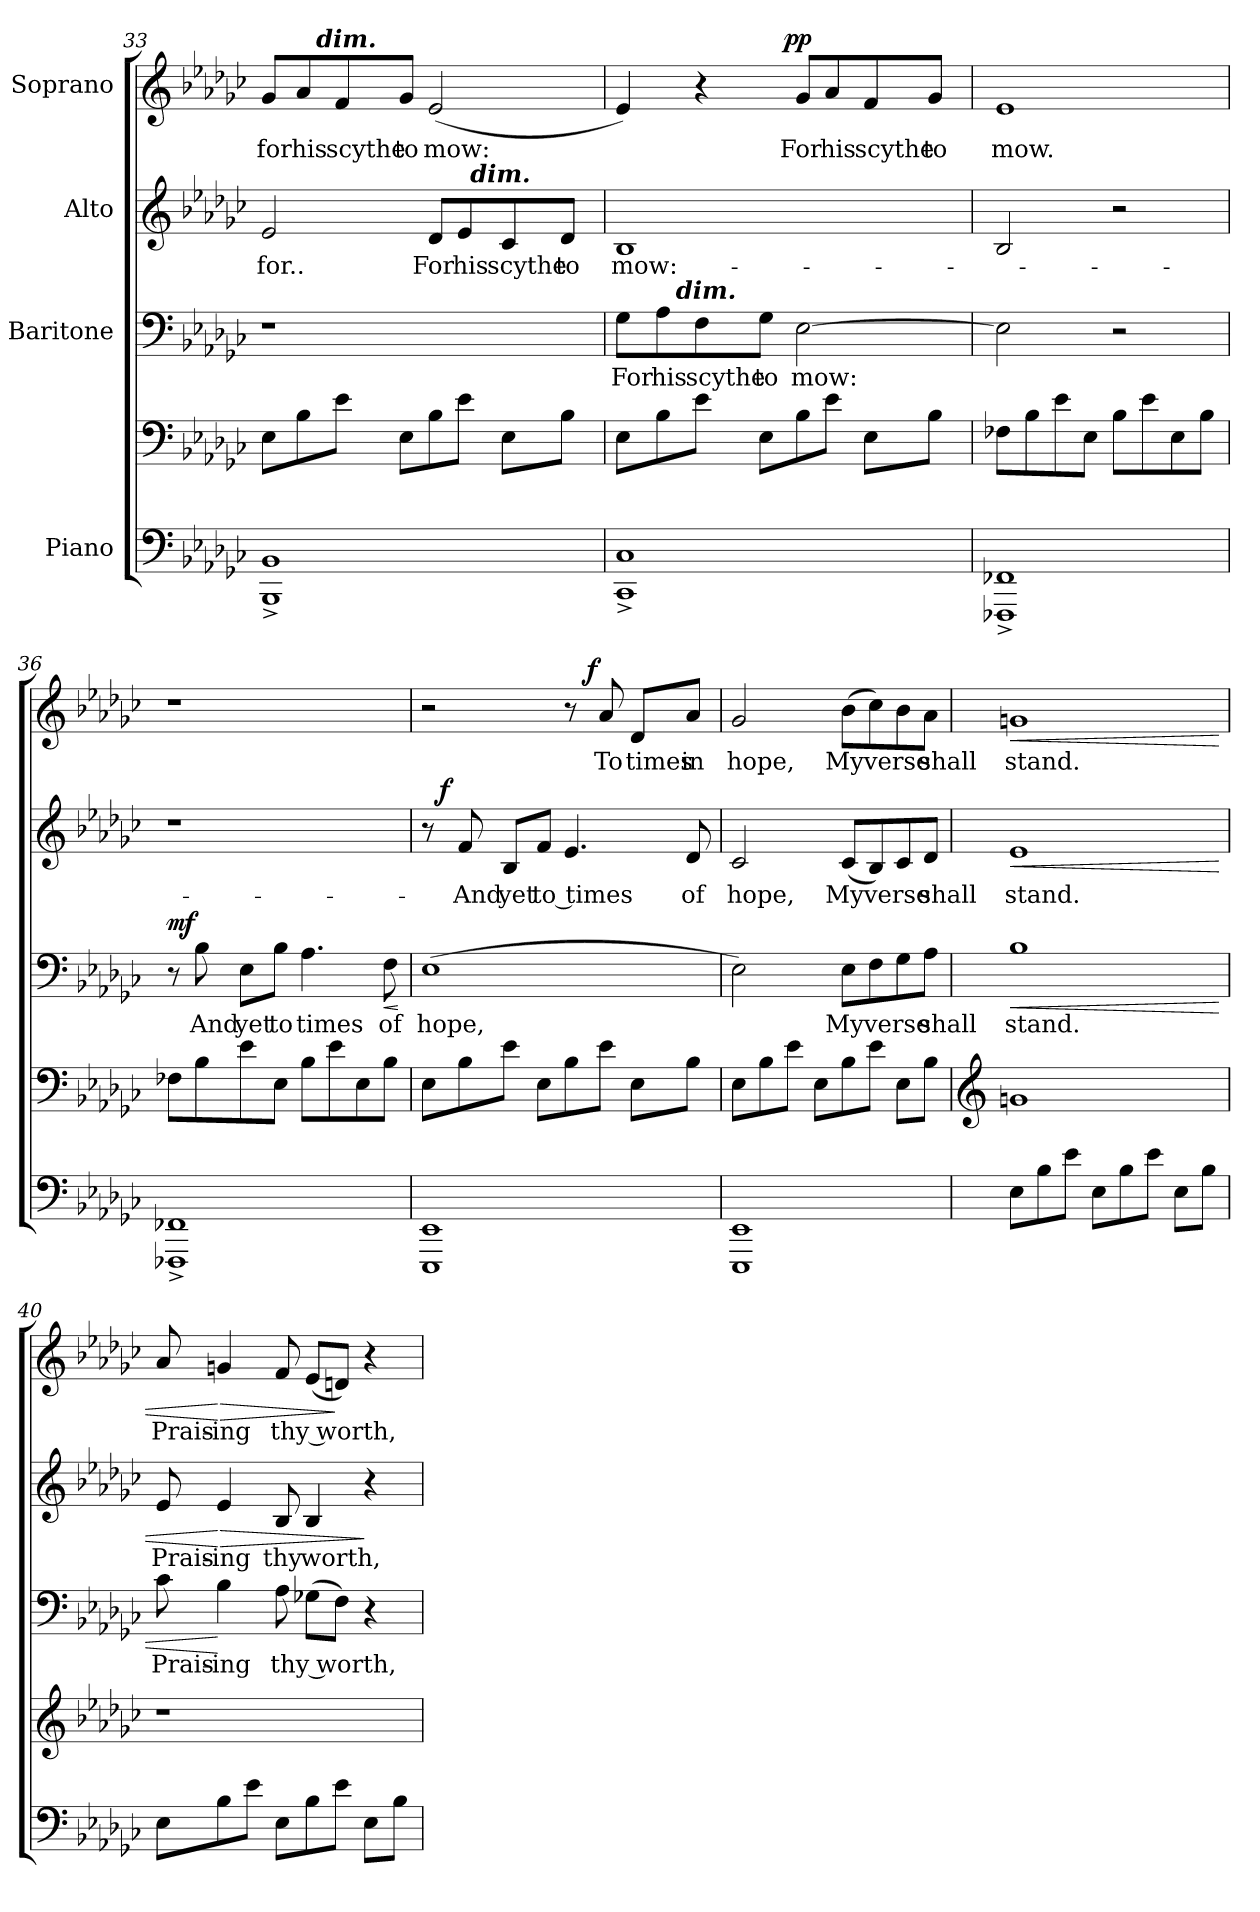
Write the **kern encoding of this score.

**kern	**kern	**kern	**text	**dynam	**kern	**text	**dynam	**kern	**text	**dynam
*part4	*part4	*part3	*part3	*part3	*part2	*part2	*part2	*part1	*part1	*part1
*staff5	*staff4	*staff3	*staff3	*staff3	*staff2	*staff2	*staff2	*staff1	*staff1	*staff1
*I"Piano	*	*I"Baritone	*	*	*I"Alto	*	*	*I"Soprano	*	*
*clefF4	*clefF4	*clefF4	*	*	*clefG2	*	*	*clefG2	*	*
*k[b-e-a-d-g-c-]	*k[b-e-a-d-g-c-]	*k[b-e-a-d-g-c-]	*	*	*k[b-e-a-d-g-c-]	*	*	*k[b-e-a-d-g-c-]	*	*
*G-:	*G-:	*G-:	*	*	*G-:	*	*	*G-:	*	*
=33	=33	=33	=33	=33	=33	=33	=33	=33	=33	=33
!	!	!	!	!	!	!LO:LY:b	!	!	!LO:LY:b	!
*	*	*	*	*	*^	*	*	*^	*	*
1BBB-^< 1BB-^<	8E-\L	1r	.	.	2e-/	2ryy	for..	.	8g-/L	8.ryy	for	.
!	!	!	!	!	!	!	!	!	!	!	!LO:LY:b	!
.	8B-\	.	.	.	.	.	.	.	8a-/	.	his	.
!	!	!	!	!	!	!	!	!	!	!LO:TX:a:Bi:t=dim.	!	!
.	.	.	.	.	.	.	.	.	.	2ryy	.	.
!	!	!	!	!	!	!	!	!	!	!	!LO:LY:b	!
.	8e-\J	.	.	.	.	.	.	.	8f/	.	scythe	.
!	!	!	!	!	!	!	!	!	!	!	!LO:LY:b	!
.	8E-\L	.	.	.	.	.	.	.	8g-/J	.	to	.
!	!	!	!	!	!	!	!LO:LY:b	!	!	!	!LO:LY:b	!
.	8B-\	.	.	.	8d-/L	8ryy	For	.	(2e-/	.	mow:	.
!	!	!	!	!	!	!	!LO:LY:b	!	!	!	!	!
.	8e-\J	.	.	.	8e-/	32ryy	his	.	.	.	.	.
!	!	!	!	!	!	!LO:TX:a:Bi:t=dim.	!	!	!	!	!	!
.	.	.	.	.	.	4ryy	.	.	.	.	.	.
.	.	.	.	.	.	.	.	.	.	4ryy	.	.
!	!	!	!	!	!	!	!LO:LY:b	!	!	!	!	!
.	8E-\L	.	.	.	8c-/	.	scythe	.	.	.	.	.
!	!	!	!	!	!	!	!LO:LY:b	!	!	!	!	!
.	8B-\J	.	.	.	8d-/J	.	to	.	.	.	.	.
.	.	.	.	.	.	16.ryy	.	.	.	.	.	.
.	.	.	.	.	.	.	.	.	.	16ryy	.	.
=34	=34	=34	=34	=34	=34	=34	=34	=34	=34	=34	=34	=34
!	!	!	!LO:LY:b	!	!	!	!LO:LY:b	!	!	!	!	!
*	*	*^	*	*	*v	*v	*	*	*	*	*	*
1CC-^< 1C-^<	8E-\L	8G-\L	8.ryy	For	.	1B-	mow:-	.	4e-/)	4...ryy	.	.
!	!	!	!	!LO:LY:b	!	!	!	!	!	!	!	!
.	8B-\	8A-\	.	his	.	.	.	.	.	.	.	.
!	!	!	!LO:TX:a:Bi:t=dim.	!	!	!	!	!	!	!	!	!
.	.	.	2ryy	.	.	.	.	.	.	.	.	.
!	!	!	!	!LO:LY:b	!	!	!	!	!	!	!	!
.	8e-\J	8F\	.	scythe	.	.	.	.	4r	.	.	.
!	!	!	!	!LO:LY:b	!	!	!	!	!	!	!	!
.	8E-\L	8G-\J	.	to	.	.	.	.	.	.	.	.
!	!	!	!	!	!	!	!	!	!	!	!	!LO:DY:a
.	.	.	.	.	.	.	.	.	.	2ryy	.	pp
!	!	!	!	!LO:LY:b	!	!	!	!	!	!	!LO:LY:b	!
.	8B-\	[>2E-\	.	mow:	.	.	.	.	8g-/L	.	For	.
!	!	!	!	!	!	!	!	!	!	!	!LO:LY:b	!
.	8e-\J	.	.	.	.	.	.	.	8a-/	.	his	.
.	.	.	4ryy	.	.	.	.	.	.	.	.	.
!	!	!	!	!	!	!	!	!	!	!	!LO:LY:b	!
.	8E-\L	.	.	.	.	.	.	.	8f/	.	scythe	.
!	!	!	!	!	!	!	!	!	!	!	!LO:LY:b	!
.	8B-\J	.	.	.	.	.	.	.	8g-/J	.	to	.
.	.	.	16ryy	.	.	.	.	.	.	.	.	.
.	.	.	.	.	.	.	.	.	.	32ryy	.	.
!!LO:PB:g=z
=35	=35	=35	=35	=35	=35	=35	=35	=35	=35	=35	=35	=35
!	!	!	!	!	!	!	!	!	!	!	!LO:LY:b	!
*	*	*v	*v	*	*	*	*	*	*v	*v	*	*
1FFF-X^< 1FF-X^<	8F-X\L	2E-\]	.	.	2B-/	.	.	1e-	mow.	.
.	8B-\	.	.	.	.	.	.	.	.	.
.	8e-\	.	.	.	.	.	.	.	.	.
.	8E-\J	.	.	.	.	.	.	.	.	.
.	8B-\L	2r	.	.	2r	.	.	.	.	.
.	8e-\	.	.	.	.	.	.	.	.	.
.	8E-\	.	.	.	.	.	.	.	.	.
.	8B-\J	.	.	.	.	.	.	.	.	.
=36	=36	=36	=36	=36	=36	=36	=36	=36	=36	=36
!	!	!	!	!LO:DY:a	!	!	!	!	!	!
1FFF-X^< 1FF-X^<	8F-X\L	8r	.	mf	1r	.	.	1r	.	.
!	!	!	!LO:LY:b	!	!	!	!	!	!	!
.	8B-\	8B-\	And	.	.	.	.	.	.	.
!	!	!	!LO:LY:b	!	!	!	!	!	!	!
.	8e-\	8E-\L	yet	.	.	.	.	.	.	.
!	!	!	!LO:LY:b	!	!	!	!	!	!	!
.	8E-\J	8B-\J	to	.	.	.	.	.	.	.
!	!	!	!LO:LY:b	!	!	!	!	!	!	!
.	8B-\L	4.A-\	times	.	.	.	.	.	.	.
.	8e-\	.	.	.	.	.	.	.	.	.
.	8E-\	.	.	.	.	.	.	.	.	.
!	!	!	!LO:LY:b	!LO:HP:b	!	!	!	!	!	!
.	8B-\J	8F\	of	<	.	.	.	.	.	.
.	.	.	.	[	.	.	.	.	.	.
=37	=37	=37	=37	=37	=37	=37	=37	=37	=37	=37
!	!	!	!LO:LY:b	!	!	!	!	!	!	!
*	*	*	*	*	*^	*	*	*^	*	*
1EEE- 1EE-	8E-\L	(<1E-	hope,	.	8r	16ryy	.	.	2r	2ryy	.	.
!	!	!	!	!	!	!	!	!LO:DY:a	!	!	!	!
.	.	.	.	.	.	2...ryy	.	f	.	.	.	.
!	!	!	!	!	!	!	!LO:LY:b	!	!	!	!	!
.	8B-\	.	.	.	8f/	.	-And	.	.	.	.	.
!	!	!	!	!	!	!	!LO:LY:b	!	!	!	!	!
.	8e-\J	.	.	.	8B-/L	.	yet	.	.	.	.	.
!	!	!	!	!	!	!	!LO:LY:b	!	!	!	!	!
.	8E-\L	.	.	.	8f/J	.	to times	.	.	.	.	.
.	8B-\	.	.	.	4.e-/	.	.	.	8r	16.ryy	.	.
!	!	!	!	!	!	!	!	!	!	!	!	!LO:DY:a
.	.	.	.	.	.	.	.	.	.	4ryy	.	f
!	!	!	!	!	!	!	!	!	!	!	!LO:LY:b:rj	!
.	8e-\J	.	.	.	.	.	.	.	8a-/	.	To	.
!	!	!	!	!	!	!	!	!	!	!	!LO:LY:b	!
.	8E-\L	.	.	.	.	.	.	.	8d-/L	.	times	.
.	.	.	.	.	.	.	.	.	.	8ryy	.	.
!	!	!	!	!	!	!	!LO:LY:b	!	!	!	!LO:LY:b	!
.	8B-\J	.	.	.	8d-/	.	of	.	8a-/J	.	in	.
.	.	.	.	.	.	.	.	.	.	32ryy	.	.
=38	=38	=38	=38	=38	=38	=38	=38	=38	=38	=38	=38	=38
!	!	!	!	!	!	!	!LO:LY:b	!	!	!	!LO:LY:b	!
*	*	*	*	*	*v	*v	*	*	*	*	*	*
*	*	*	*	*	*	*	*	*v	*v	*	*
1EEE- 1EE-	8E-\L	2E-\)	.	.	2c-/	hope,	.	2g-/	hope,	.
.	8B-\	.	.	.	.	.	.	.	.	.
.	8e-\J	.	.	.	.	.	.	.	.	.
.	8E-\L	.	.	.	.	.	.	.	.	.
!	!	!	!LO:LY:b	!	!	!LO:LY:b	!	!	!LO:LY:b	!
.	8B-\	8E-\L	My	.	(>8c-/L	My	.	(>8b-\L	My	.
!	!	!	!LO:LY:b	!	!	!LO:LY:b	!	!	!LO:LY:b	!
.	8e-\J	8F\	verse	.	8B-/)	verse	.	8cc-\)	verse	.
.	8E-\L	8G-\	.	.	8c-/	.	.	8b-\	.	.
!	!	!	!LO:LY:b	!	!	!LO:LY:b	!	!	!LO:LY:b	!
.	8B-\J	8A-\J	shall	.	8d-/J	shall	.	8a-\J	shall	.
=39	=39	=39	=39	=39	=39	=39	=39	=39	=39	=39
*	*clefG2	*	*	*	*	*	*	*	*	*
!	!	!	!LO:LY:b	!LO:HP:b	!	!LO:LY:b	!LO:HP:b	!	!LO:LY:b	!LO:HP:b
8E-\L	1gn	1B-	stand.	<	1e-	stand.	<	1gn	stand.	<
8B-\	.	.	.	.	.	.	.	.	.	.
8e-\J	.	.	.	.	.	.	.	.	.	.
8E-\L	.	.	.	.	.	.	.	.	.	.
8B-\	.	.	.	.	.	.	.	.	.	.
8e-\J	.	.	.	.	.	.	.	.	.	.
8E-\L	.	.	.	.	.	.	.	.	.	.
8B-\J	.	.	.	.	.	.	.	.	.	.
!!LO:LB:g=z
=40	=40	=40	=40	=40	=40	=40	=40	=40	=40	=40
!	!	!	!LO:LY:b	!	!	!LO:LY:b	!	!	!LO:LY:b	!
8E-\L	1r	8c-\	Prais-	.	8e-/	Prais-	.	8a-/	Prais-	.
!	!	!	!LO:LY:b	!	!	!LO:LY:b	!LO:HP:n=1:b	!	!LO:LY:b	!LO:HP:n=1:b
8B-\	.	4B-\	-ing	[	4e-/	-ing	[ >	4gn/	-ing	[ >
8e-\J	.	.	.	.	.	.	.	.	.	.
!	!	!	!LO:LY:b	!	!	!LO:LY:b	!	!	!LO:LY:b	!
8E-\L	.	8A-\	thy worth,	.	8B-/	thy	.	8f/	thy worth,	.
!	!	!	!	!	!	!LO:LY:b	!	!	!	!
8B-\	.	(>8G-X\L	.	.	4B-/	worth,	.	(>8e-/L	.	.
8e-\J	.	8F\J)	.	.	.	.	.	8dn/J)	.	]
8E-\L	.	4r	.	.	4r	.	]	4r	.	.
8B-\J	.	.	.	.	.	.	.	.	.	.
=	=	=	=	=	=	=	=	=	=	=
*-	*-	*-	*-	*-	*-	*-	*-	*-	*-	*-
